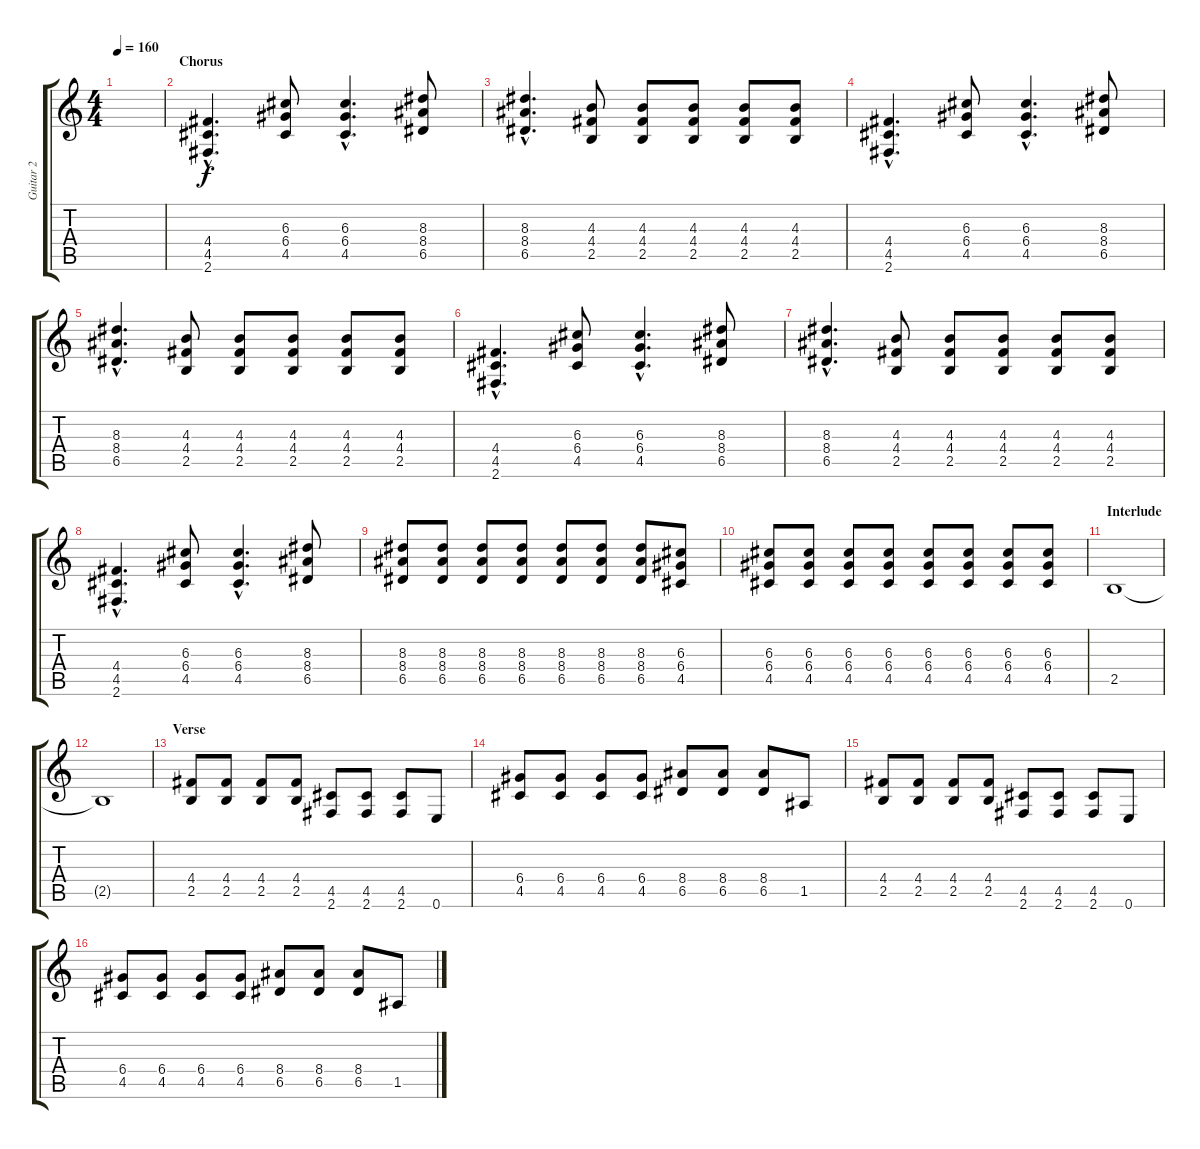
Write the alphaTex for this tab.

\track ("Guitar 2" "Guitar 2") {instrument distortionguitar}
\staff {score tabs}
\tuning (E4 B3 G3 D3 A2 E2) {hide}
\ts (4 4)
\tempo 160
\clef g2
\ks c
|
\section ("" "Chorus")
(4.4{hac} 4.5{hac} 2.6{hac}).4{d} (6.3 6.4 4.5).8 (6.3{hac} 6.4{hac} 4.5{hac}).4{d} (8.3 8.4 6.5).8 |
(8.3{hac} 8.4{hac} 6.5{hac}).4{d} (4.3 4.4 2.5).8 (4.3 4.4 2.5).8 (4.3 4.4 2.5).8 (4.3 4.4 2.5).8 (4.3 4.4 2.5).8 |
(4.4{hac} 4.5{hac} 2.6{hac}).4{d} (6.3 6.4 4.5).8 (6.3{hac} 6.4{hac} 4.5{hac}).4{d} (8.3 8.4 6.5).8 |
(8.3{hac} 8.4{hac} 6.5{hac}).4{d} (4.3 4.4 2.5).8 (4.3 4.4 2.5).8 (4.3 4.4 2.5).8 (4.3 4.4 2.5).8 (4.3 4.4 2.5).8 |
(4.4{hac} 4.5{hac} 2.6{hac}).4{d} (6.3 6.4 4.5).8 (6.3{hac} 6.4{hac} 4.5{hac}).4{d} (8.3 8.4 6.5).8 |
(8.3{hac} 8.4{hac} 6.5{hac}).4{d} (4.3 4.4 2.5).8 (4.3 4.4 2.5).8 (4.3 4.4 2.5).8 (4.3 4.4 2.5).8 (4.3 4.4 2.5).8 |
(4.4{hac} 4.5{hac} 2.6{hac}).4{d} (6.3 6.4 4.5).8 (6.3{hac} 6.4{hac} 4.5{hac}).4{d} (8.3 8.4 6.5).8 |
(8.3 8.4 6.5).8 (8.3 8.4 6.5).8 (8.3 8.4 6.5).8 (8.3 8.4 6.5).8 (8.3 8.4 6.5).8 (8.3 8.4 6.5).8 (8.3 8.4 6.5).8 (6.3 6.4 4.5).8 |
(6.3 6.4 4.5).8 (6.3 6.4 4.5).8 (6.3 6.4 4.5).8 (6.3 6.4 4.5).8 (6.3 6.4 4.5).8 (6.3 6.4 4.5).8 (6.3 6.4 4.5).8 (6.3 6.4 4.5).8 |
\section ("" "Interlude")
2.5.1 |
2.5{t}.1 |
\section ("" "Verse")
(4.4 2.5).8 (4.4 2.5).8 (4.4 2.5).8 (4.4 2.5).8 (4.5 2.6).8 (4.5 2.6).8 (4.5 2.6).8 0.6.8 |
(6.4 4.5).8 (6.4 4.5).8 (6.4 4.5).8 (6.4 4.5).8 (8.4 6.5).8 (8.4 6.5).8 (8.4 6.5).8 1.5.8 |
(4.4 2.5).8 (4.4 2.5).8 (4.4 2.5).8 (4.4 2.5).8 (4.5 2.6).8 (4.5 2.6).8 (4.5 2.6).8 0.6.8 |
(6.4 4.5).8 (6.4 4.5).8 (6.4 4.5).8 (6.4 4.5).8 (8.4 6.5).8 (8.4 6.5).8 (8.4 6.5).8 1.5.8
